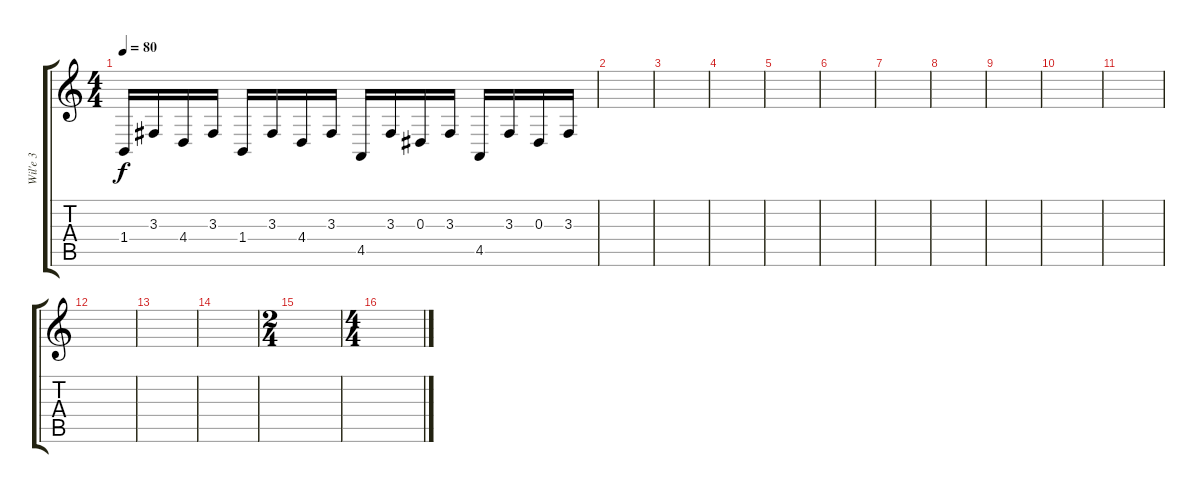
\track ("Wil'e 3" "Wil'e 3") {instrument acousticgrandpiano}
\staff {score tabs}
\tuning (C4 G3 Eb3 Bb2 F2 C2) {hide}
\ts (4 4)
\tempo 80
\clef g2
\ks c
1.4.16{dy f} 3.3.16 4.4.16 3.3.16 1.4.16 3.3.16 4.4.16 3.3.16 4.5.16 3.3.16 0.3.16 3.3.16 4.5.16 3.3.16 0.3.16 3.3.16 |
|
|
|
|
|
|
|
|
|
|
|
|
|
\ts (2 4)
|
\ts (4 4)
